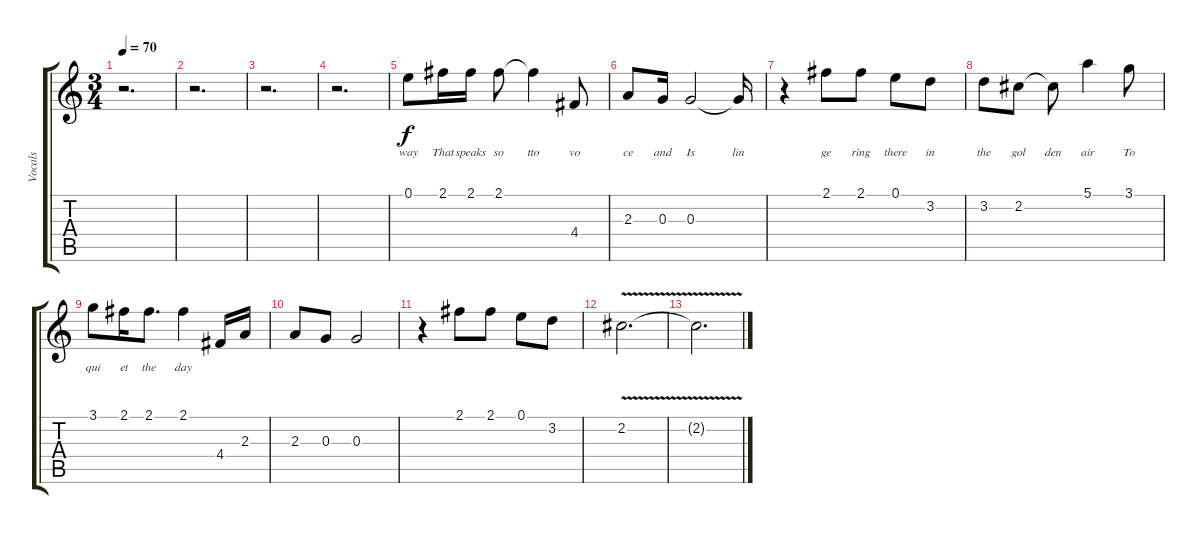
\track ("Vocals" "Vocals") {instrument acousticguitarnylon}
\staff {score tabs}
\tuning (E4 B3 G3 D3 A2 E2) {hide}
\ts (3 4)
\tempo 70
\clef g2
\ks c
r.2{d dy f} |
r.2{d} |
r.2{d} |
r.2{d} |
0.1.8{lyrics (0 "way") lyrics (1 "") lyrics (2 "") lyrics (3 "") lyrics (4 "")} 2.1.16{lyrics (0 "That") lyrics (1 "") lyrics (2 "") lyrics (3 "") lyrics (4 "")} 2.1.16{lyrics (0 "speaks") lyrics (1 "") lyrics (2 "") lyrics (3 "") lyrics (4 "")} 2.1.8{lyrics (0 "so") lyrics (1 "") lyrics (2 "") lyrics (3 "") lyrics (4 "")} 2.1{t}.4{lyrics (0 "tto") lyrics (1 "") lyrics (2 "") lyrics (3 "") lyrics (4 "")} 4.4.8{lyrics (0 "vo") lyrics (1 "") lyrics (2 "") lyrics (3 "") lyrics (4 "")} |
2.3.8{lyrics (0 "ce") lyrics (1 "") lyrics (2 "") lyrics (3 "") lyrics (4 "")} 0.3.16{lyrics (0 "and") lyrics (1 "") lyrics (2 "") lyrics (3 "") lyrics (4 "")} 0.3.2{lyrics (0 "Is") lyrics (1 "") lyrics (2 "") lyrics (3 "") lyrics (4 "")} 0.3{t}.16{lyrics (0 "lin") lyrics (1 "") lyrics (2 "") lyrics (3 "") lyrics (4 "")} |
r.4 2.1.8{lyrics (0 "ge") lyrics (1 "") lyrics (2 "") lyrics (3 "") lyrics (4 "")} 2.1.8{lyrics (0 "ring") lyrics (1 "") lyrics (2 "") lyrics (3 "") lyrics (4 "")} 0.1.8{lyrics (0 "there") lyrics (1 "") lyrics (2 "") lyrics (3 "") lyrics (4 "")} 3.2.8{lyrics (0 "in") lyrics (1 "") lyrics (2 "") lyrics (3 "") lyrics (4 "")} |
3.2.8{lyrics (0 "the") lyrics (1 "") lyrics (2 "") lyrics (3 "") lyrics (4 "")} 2.2.8{lyrics (0 "gol") lyrics (1 "") lyrics (2 "") lyrics (3 "") lyrics (4 "")} 2.2{t}.8{lyrics (0 "den") lyrics (1 "") lyrics (2 "") lyrics (3 "") lyrics (4 "")} 5.1.4{lyrics (0 "air") lyrics (1 "") lyrics (2 "") lyrics (3 "") lyrics (4 "")} 3.1.8{lyrics (0 "To") lyrics (1 "") lyrics (2 "") lyrics (3 "") lyrics (4 "")} |
3.1.8{lyrics (0 "qui") lyrics (1 "") lyrics (2 "") lyrics (3 "") lyrics (4 "")} 2.1.16{lyrics (0 "et") lyrics (1 "") lyrics (2 "") lyrics (3 "") lyrics (4 "")} 2.1.8{d lyrics (0 "the") lyrics (1 "") lyrics (2 "") lyrics (3 "") lyrics (4 "")} 2.1.4{lyrics (0 "day") lyrics (1 "") lyrics (2 "") lyrics (3 "") lyrics (4 "")} 4.4.16 2.3.16 |
2.3.8 0.3.8 0.3.2 |
r.4 2.1.8 2.1.8 0.1.8 3.2.8 |
2.2{v}.2{d} |
2.2{t}.2{d}
